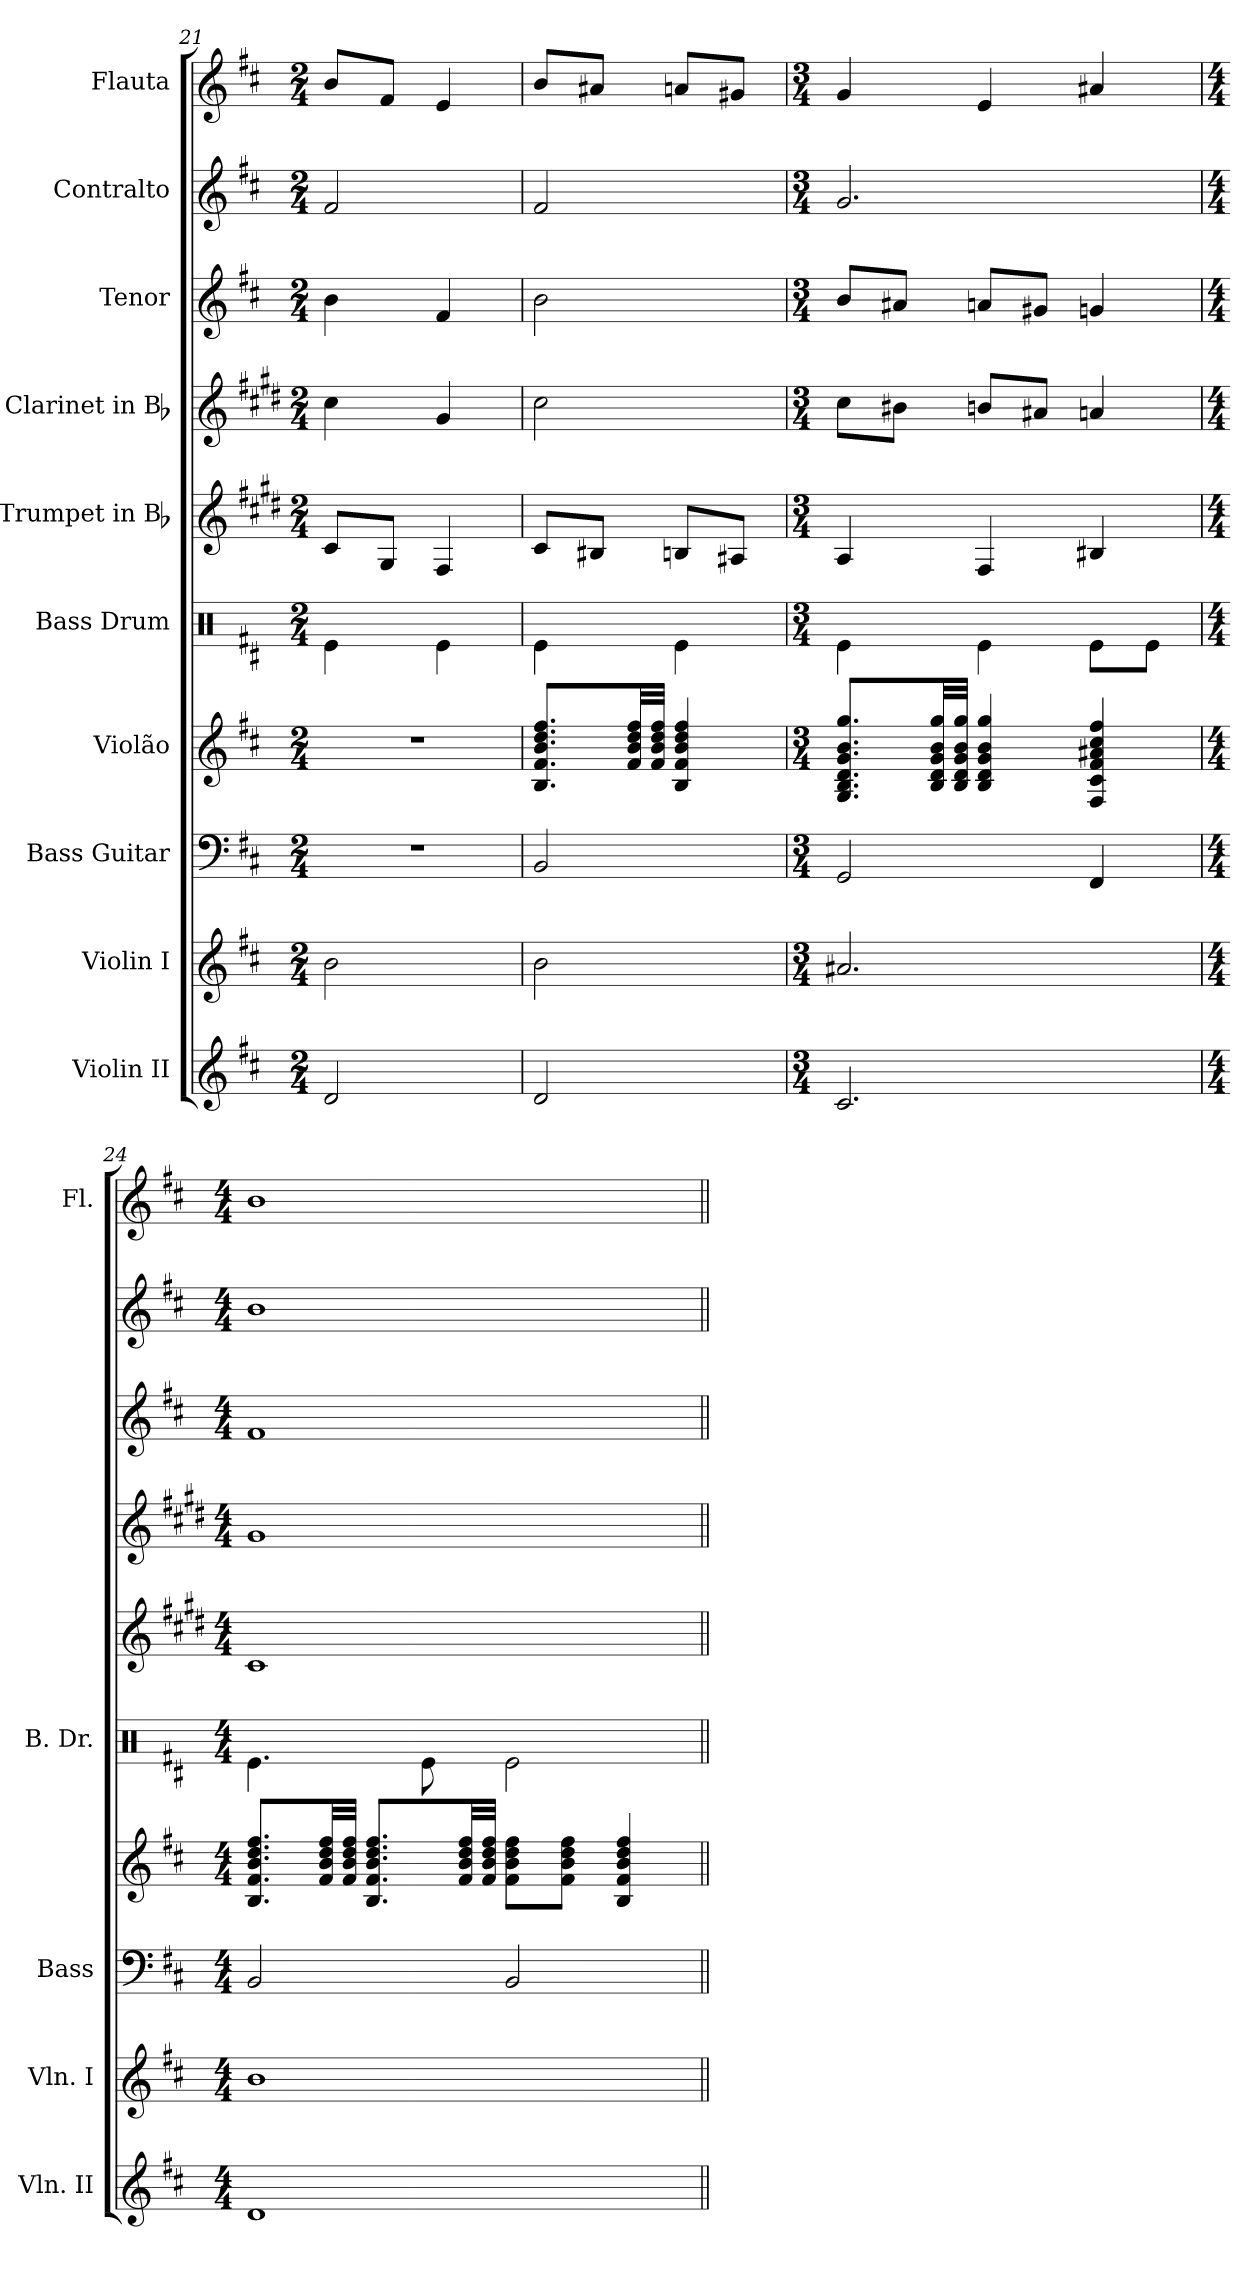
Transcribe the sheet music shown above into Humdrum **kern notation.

**kern	**kern	**kern	**kern	**kern	**kern	**kern	**kern	**kern	**kern
*part10	*part9	*part8	*part7	*part6	*part5	*part4	*part3	*part2	*part1
*staff10	*staff9	*staff8	*staff7	*staff6	*staff5	*staff4	*staff3	*staff2	*staff1
*I"Violin II	*I"Violin I	*I"Bass Guitar	*I"Violão	*I"Bass Drum	*I"Trumpet in Bb	*I"Clarinet in Bb	*I"Tenor	*I"Contralto	*I"Flauta
*I'Vln. II	*I'Vln. I	*I'Bass	*	*I'B. Dr.	*	*	*	*	*I'Fl.
!!LO:PB:g=z
*clefG2	*clefG2	*clefF4	*clefG2	*clefX	*clefG2	*clefG2	*clefG2	*clefG2	*clefG2
*	*	*ITrd7c12	*ITrd7c12	*	*ITrd1c2	*ITrd1c2	*	*	*
*k[f#c#]	*k[f#c#]	*k[f#c#]	*k[f#c#]	*k[f#c#]	*k[f#c#]	*k[f#c#]	*k[f#c#]	*k[f#c#]	*k[f#c#]
*b:	*b:	*b:	*b:	*b:	*b:	*b:	*b:	*b:	*b:
*M2/4	*M2/4	*M2/4	*M2/4	*M2/4	*M2/4	*M2/4	*M2/4	*M2/4	*M2/4
=21	=21	=21	=21	=21	=21	=21	=21	=21	=21
2d/	2b\	2r	2r	4Re\	8B/L	4b\	4b\	2f#/	8b/L
.	.	.	.	.	8F#/J	.	.	.	8f#/J
.	.	.	.	4Re\	4E/	4f#/	4f#/	.	4e/
=22	=22	=22	=22	=22	=22	=22	=22	=22	=22
2d/	2b\	2BBB/	8.BB/ 8.F#/ 8.B/ 8.d/ 8.f#/L	4Re\	8B/L	2b\	2b\	2f#/	8b/L
.	.	.	.	.	8A#X/J	.	.	.	8a#X/J
.	.	.	32F#/ 32B/ 32d/ 32f#/LL	.	.	.	.	.	.
.	.	.	32F#/ 32B/ 32d/ 32f#/JJJ	.	.	.	.	.	.
.	.	.	4BB/ 4F#/ 4B/ 4d/ 4f#/	4Re\	8An/L	.	.	.	8an/L
.	.	.	.	.	8G#X/J	.	.	.	8g#X/J
=23	=23	=23	=23	=23	=23	=23	=23	=23	=23
*M3/4	*M3/4	*M3/4	*M3/4	*M3/4	*M3/4	*M3/4	*M3/4	*M3/4	*M3/4
2.c#/	2.a#X/	2GGG/	8.GG/ 8.BB/ 8.D/ 8.G/ 8.B/ 8.g/L	4Re\	4G/	8b\L	8b/L	2.g/	4g/
.	.	.	.	.	.	8a#X\J	8a#X/J	.	.
.	.	.	32BB/ 32D/ 32G/ 32B/ 32g/LL	.	.	.	.	.	.
.	.	.	32BB/ 32D/ 32G/ 32B/ 32g/JJJ	.	.	.	.	.	.
.	.	.	4BB/ 4D/ 4G/ 4B/ 4g/	4Re\	4E/	8an/L	8an/L	.	4e/
.	.	.	.	.	.	8g#X/J	8g#X/J	.	.
.	.	4FFF#/	4FF#/ 4C#/ 4F#/ 4A#X/ 4c#/ 4f#/	8Re\L	4A#X/	4gn/	4gn/	.	4a#X/
.	.	.	.	8Re\J	.	.	.	.	.
=24	=24	=24	=24	=24	=24	=24	=24	=24	=24
*M4/4	*M4/4	*M4/4	*M4/4	*M4/4	*M4/4	*M4/4	*M4/4	*M4/4	*M4/4
1d	1b	2BBB/	8.BB/ 8.F#/ 8.B/ 8.d/ 8.f#/L	4.Re\	1B	1f#	1f#	1b	1b
.	.	.	32F#/ 32B/ 32d/ 32f#/LL	.	.	.	.	.	.
.	.	.	32F#/ 32B/ 32d/ 32f#/JJJ	.	.	.	.	.	.
.	.	.	8.BB/ 8.F#/ 8.B/ 8.d/ 8.f#/L	.	.	.	.	.	.
.	.	.	.	8Re\	.	.	.	.	.
.	.	.	32F#/ 32B/ 32d/ 32f#/LL	.	.	.	.	.	.
.	.	.	32F#/ 32B/ 32d/ 32f#/JJJ	.	.	.	.	.	.
.	.	2BBB/	8F#\ 8B\ 8d\ 8f#\L	2Re\	.	.	.	.	.
.	.	.	8F#\ 8B\ 8d\ 8f#\J	.	.	.	.	.	.
.	.	.	4BB/ 4F#/ 4B/ 4d/ 4f#/	.	.	.	.	.	.
=||	=||	=||	=||	=||	=||	=||	=||	=||	=||
*-	*-	*-	*-	*-	*-	*-	*-	*-	*-
